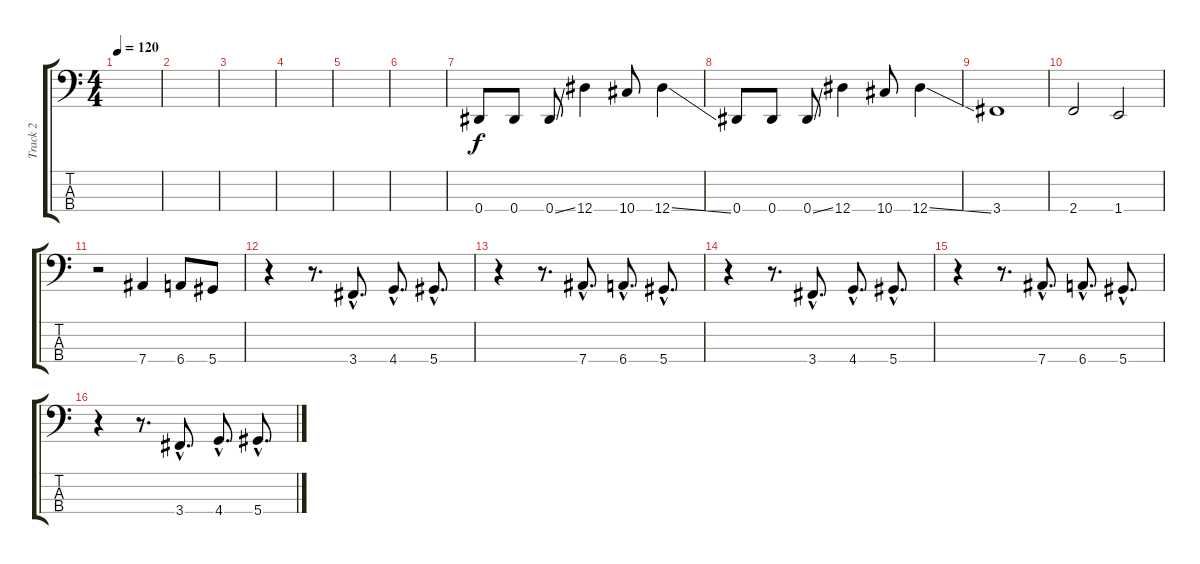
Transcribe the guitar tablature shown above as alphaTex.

\track ("Track 2" "Track 2") {instrument electricbasspick}
\staff {score tabs}
\tuning (Gb2 Db2 Ab1 Eb1) {hide}
\ts (4 4)
\tempo 120
\clef f4
\ks c
|
|
|
|
|
|
0.4.8 0.4.8 0.4{ss}.8 12.4.4 10.4.8 12.4{ss}.4 |
0.4.8 0.4.8 0.4{ss}.8 12.4.4 10.4.8 12.4{ss}.4 |
3.4.1 |
2.4.2 1.4.2 |
r.2 7.4.4 6.4.8 5.4.8 |
r.4 r.8{d} 3.4{hac}.8{d} 4.4{hac}.8{d} 5.4{hac}.8{d} |
r.4 r.8{d} 7.4{hac}.8{d} 6.4{hac}.8{d} 5.4{hac}.8{d} |
r.4 r.8{d} 3.4{hac}.8{d} 4.4{hac}.8{d} 5.4{hac}.8{d} |
r.4 r.8{d} 7.4{hac}.8{d} 6.4{hac}.8{d} 5.4{hac}.8{d} |
r.4 r.8{d} 3.4{hac}.8{d} 4.4{hac}.8{d} 5.4{hac}.8{d}
